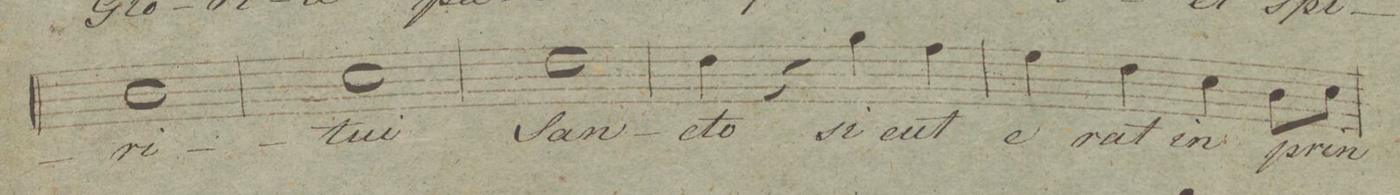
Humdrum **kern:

**kern	**text	**dynam
*I"Baſso.	*	*
*clefF4	*	*
*k[b-]	*	*
*met(c|)	*	*
*M2/2	*	*
1D	-ri-	.
=53	=53	=53
1E	-tui	.
=54	=54	=54
1F	San-	.
=55	=55	=55
4F\	-cto	.
4r	.	.
4B-\	si-	.
4A\	-cut	.
=56	=56	=56
4G\	e-	.
4F\	-rat	.
4E\	in	.
8D\L	prin-	.
8E\J	.	.
=57	=57	=57
*-	*-	*-
